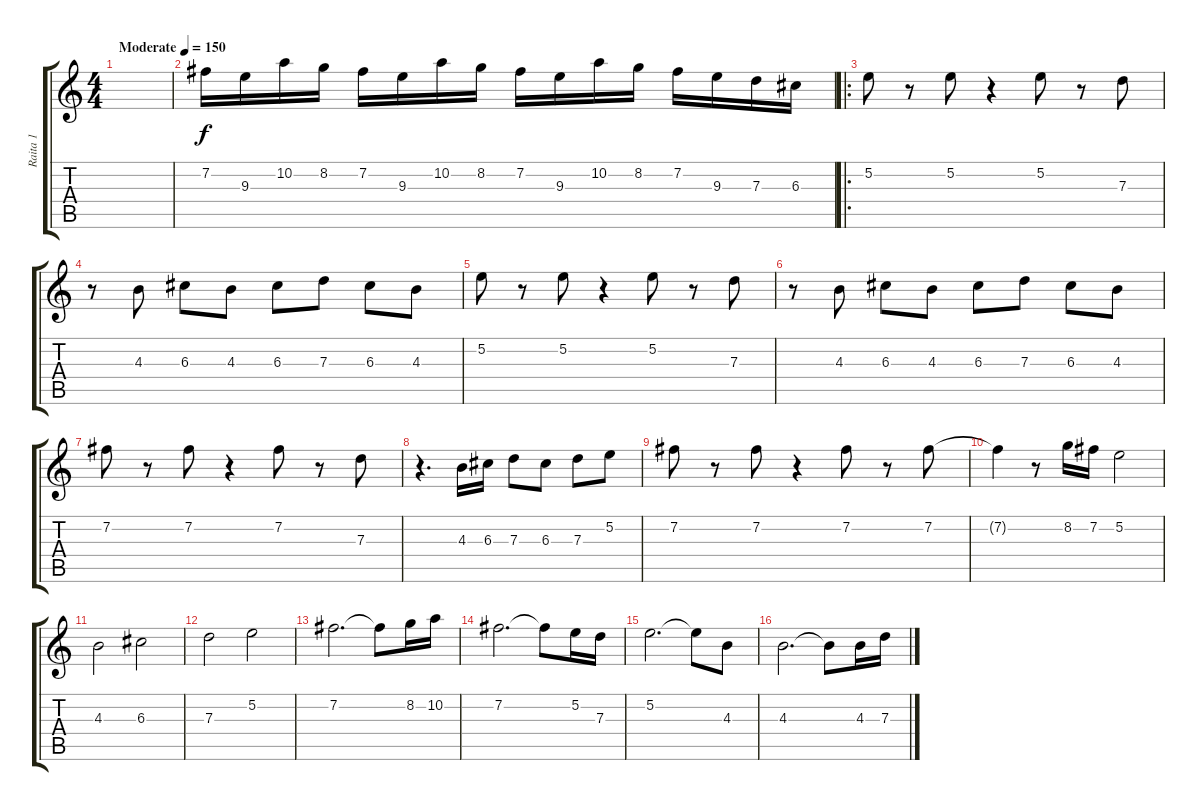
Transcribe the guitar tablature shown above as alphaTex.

\track ("Raita 1" "Raita 1") {instrument overdrivenguitar}
\staff {score tabs}
\tuning (E4 B3 G3 D3 A2 E2) {hide}
\ts (4 4)
\tempo (150 "Moderate")
\clef g2
\ks c
|
7.2.16 9.3.16 10.2.16 8.2.16 7.2.16 9.3.16 10.2.16 8.2.16 7.2.16 9.3.16 10.2.16 8.2.16 7.2.16 9.3.16 7.3.16 6.3.16 |
\ro
5.2.8 r.8 5.2.8 r.4 5.2.8 r.8 7.3.8 |
r.8 4.3.8 6.3.8 4.3.8 6.3.8 7.3.8 6.3.8 4.3.8 |
5.2.8 r.8 5.2.8 r.4 5.2.8 r.8 7.3.8 |
r.8 4.3.8 6.3.8 4.3.8 6.3.8 7.3.8 6.3.8 4.3.8 |
7.2.8 r.8 7.2.8 r.4 7.2.8 r.8 7.3.8 |
r.4{d} 4.3.16 6.3.16 7.3.8 6.3.8 7.3.8 5.2.8 |
7.2.8 r.8 7.2.8 r.4 7.2.8 r.8 7.2.8 |
7.2{t}.4 r.8 8.2.16 7.2.16 5.2.2 |
4.3.2 6.3.2 |
7.3.2 5.2.2 |
7.2.2{d} 7.2{t}.8 8.2.16 10.2.16 |
7.2.2{d} 7.2{t}.8 5.2.16 7.3.16 |
5.2.2{d} 5.2{t}.8 4.3.8 |
4.3.2{d} 4.3{t}.8 4.3.16 7.3.16
